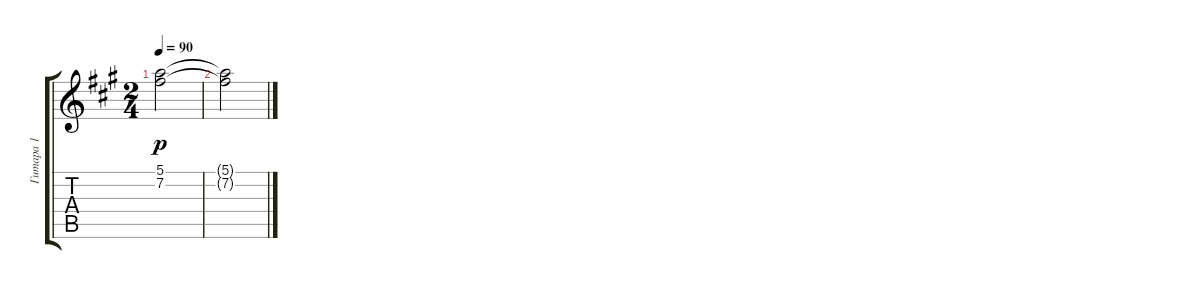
\track ("Гитара 1" "Гитара 1") {instrument acousticguitarsteel}
\staff {score tabs}
\tuning (E4 B3 G3 D3 A2 E2) {hide}
\ts (2 4)
\tempo 90
\clef g2
\ks f#minor
(5.1{t} 7.2{t}).2{dy p} |
(5.1{t} 7.2{t}).2
